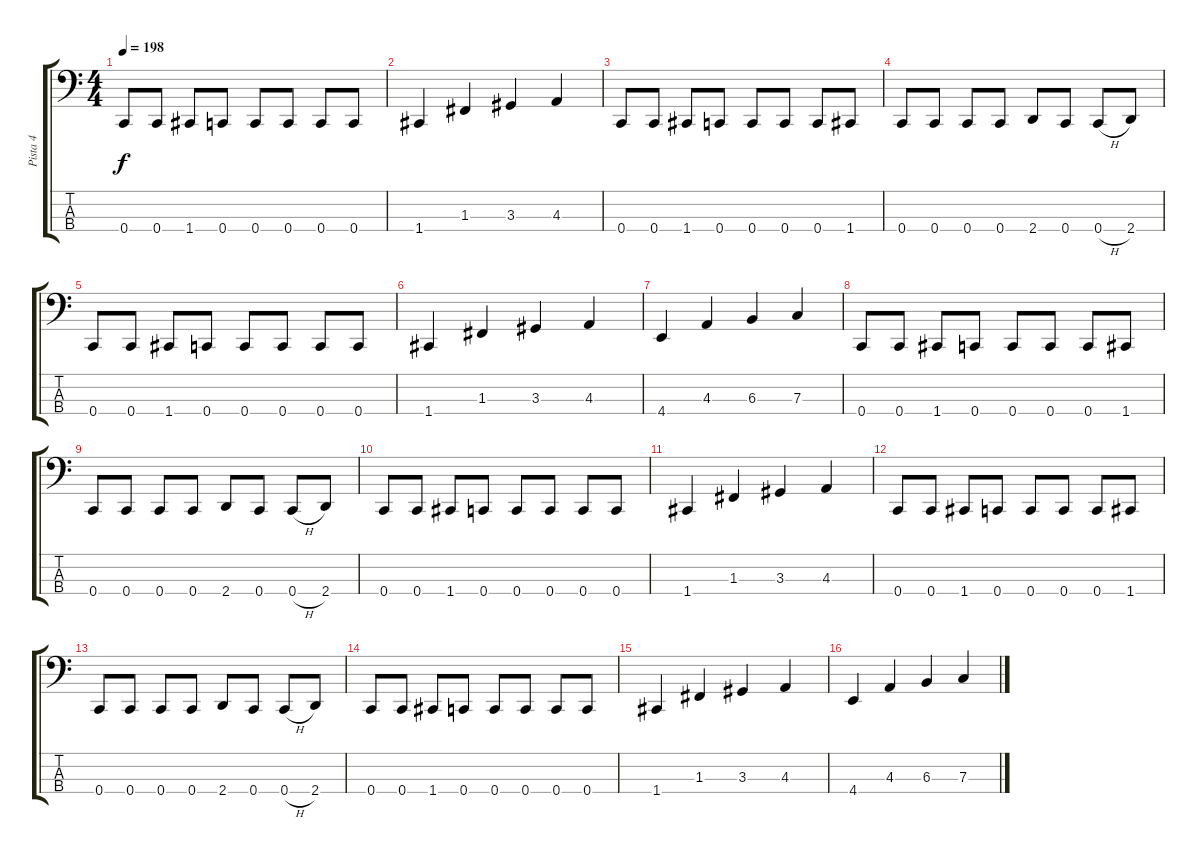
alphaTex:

\track ("Pista 4" "Pista 4") {instrument electricbassfinger}
\staff {score tabs}
\tuning (Eb2 Bb1 F1 C1) {hide}
\ts (4 4)
\tempo 198
\clef f4
\ks c
0.4.8{dy f} 0.4.8 1.4.8 0.4.8 0.4.8 0.4.8 0.4.8 0.4.8 |
1.4.4 1.3.4 3.3.4 4.3.4 |
0.4.8 0.4.8 1.4.8 0.4.8 0.4.8 0.4.8 0.4.8 1.4.8 |
0.4.8 0.4.8 0.4.8 0.4.8 2.4.8 0.4.8 0.4{h}.8 2.4.8 |
0.4.8 0.4.8 1.4.8 0.4.8 0.4.8 0.4.8 0.4.8 0.4.8 |
1.4.4 1.3.4 3.3.4 4.3.4 |
4.4.4 4.3.4 6.3.4 7.3.4 |
0.4.8 0.4.8 1.4.8 0.4.8 0.4.8 0.4.8 0.4.8 1.4.8 |
0.4.8 0.4.8 0.4.8 0.4.8 2.4.8 0.4.8 0.4{h}.8 2.4.8 |
0.4.8 0.4.8 1.4.8 0.4.8 0.4.8 0.4.8 0.4.8 0.4.8 |
1.4.4 1.3.4 3.3.4 4.3.4 |
0.4.8 0.4.8 1.4.8 0.4.8 0.4.8 0.4.8 0.4.8 1.4.8 |
0.4.8 0.4.8 0.4.8 0.4.8 2.4.8 0.4.8 0.4{h}.8 2.4.8 |
0.4.8 0.4.8 1.4.8 0.4.8 0.4.8 0.4.8 0.4.8 0.4.8 |
1.4.4 1.3.4 3.3.4 4.3.4 |
4.4.4 4.3.4 6.3.4 7.3.4
